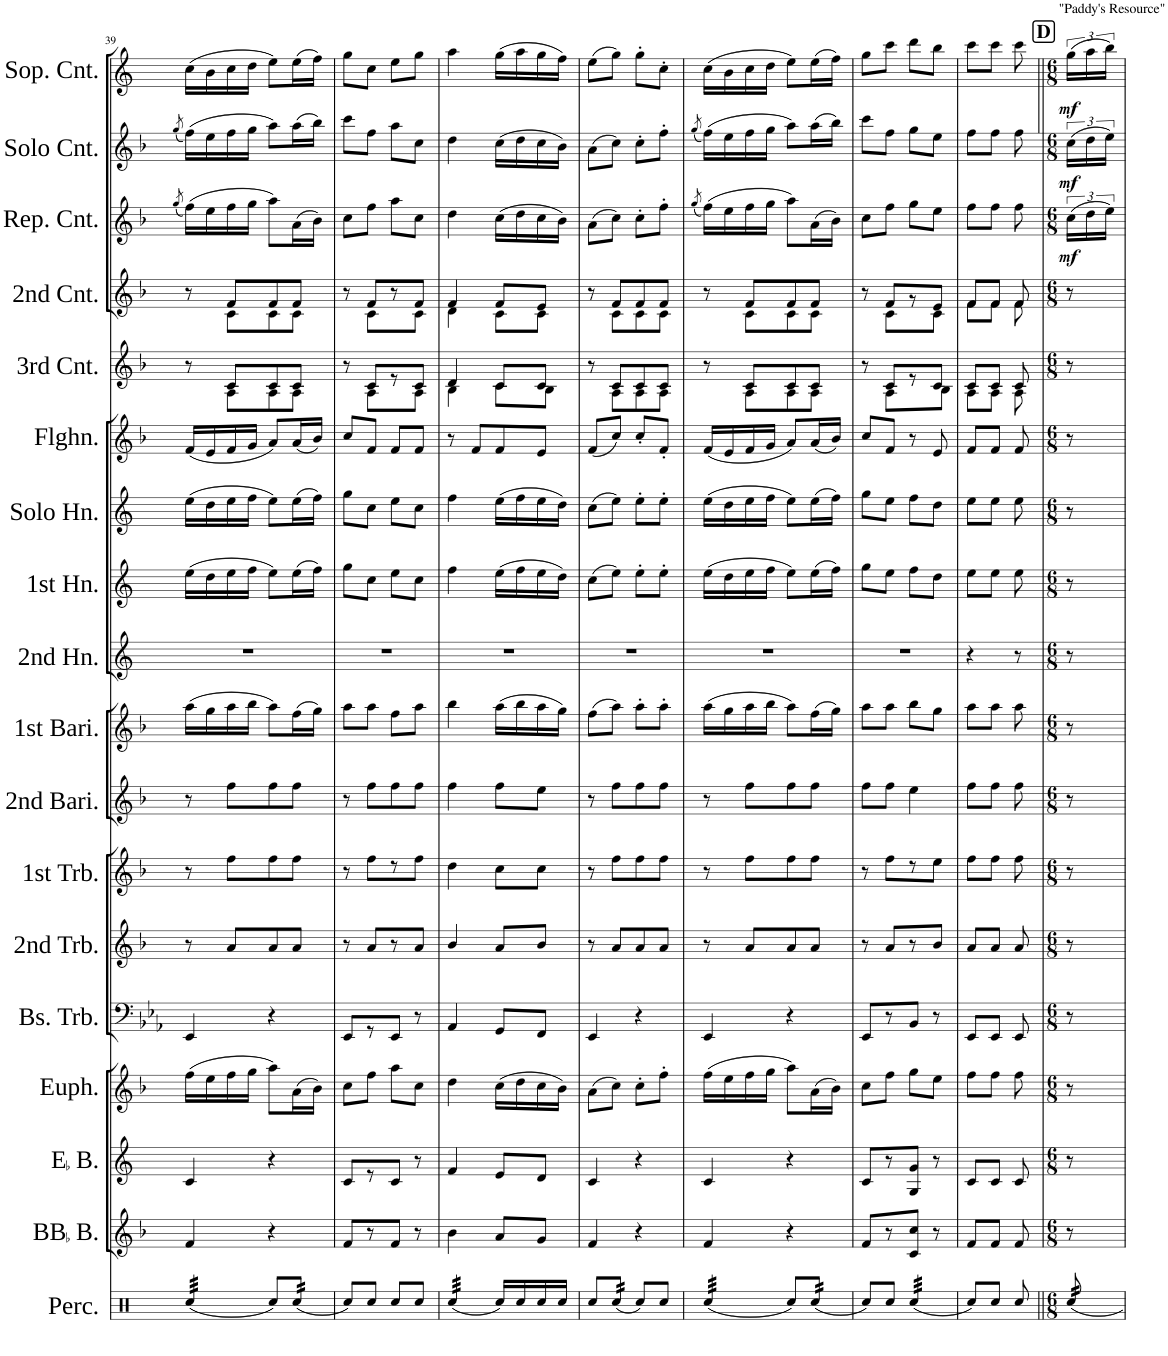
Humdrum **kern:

**kern	**kern	**kern	**kern	**kern	**kern	**kern	**kern	**kern	**kern	**kern	**kern	**kern	**kern	**kern	**kern	**dynam	**kern	**dynam	**kern	**dynam
*part18	*part17	*part16	*part15	*part14	*part13	*part12	*part11	*part10	*part9	*part8	*part7	*part6	*part5	*part4	*part3	*part3	*part2	*part2	*part1	*part1
*staff18	*staff17	*staff16	*staff15	*staff14	*staff13	*staff12	*staff11	*staff10	*staff9	*staff8	*staff7	*staff6	*staff5	*staff4	*staff3	*staff3	*staff2	*staff2	*staff1	*staff1
*I"Percussion (snare drum)	*I"BBaccidentalFlat Bass	*I"EaccidentalFlat Bass	*I"Euphonium	*I"Bass Trombone	*I"2nd Trombone	*I"1st Trombone	*I"2nd Baritone	*I"1st Baritone	*I"2nd Horn	*I"1st Horn	*I"Solo Horn	*I"Flugel Horn	*I"3rd Cornet	*I"2nd Cornet	*I"Repiano Cornet	*	*I"Solo Cornet	*	*I"Soprano Cornet	*
*I'Perc.	*I'BBaccidentalFlat B.	*I'EaccidentalFlat B.	*I'Euph.	*I'Bs. Trb.	*I'2nd Trb.	*I'1st Trb.	*I'2nd Bari.	*I'1st Bari.	*I'2nd Hn.	*I'1st Hn.	*I'Solo Hn.	*I'Flghn.	*I'3rd Cnt.	*I'2nd Cnt.	*I'Rep. Cnt.	*	*I'Solo Cnt.	*	*I'Sop. Cnt.	*
!!LO:PB:g=z
*clefX	*clefG2	*clefG2	*clefG2	*clefF4	*clefG2	*clefG2	*clefG2	*clefG2	*clefG2	*clefG2	*clefG2	*clefG2	*clefG2	*clefG2	*clefG2	*	*clefG2	*	*clefG2	*
*	*Trd15c26	*Trd12c21	*Trd8c14	*	*Trd8c14	*Trd8c14	*Trd8c14	*Trd8c14	*Trd5c9	*Trd5c9	*Trd5c9	*Trd1c2	*Trd1c2	*Trd1c2	*Trd1c2	*	*Trd1c2	*	*Trd-2c-3	*
*k[]	*k[b-]	*k[]	*k[b-]	*k[b-e-a-]	*k[b-]	*k[b-]	*k[b-]	*k[b-]	*k[]	*k[]	*k[]	*k[b-]	*k[b-]	*k[b-]	*k[b-]	*	*k[b-]	*	*k[]	*
*M2/4	*M2/4	*M2/4	*M2/4	*M2/4	*M2/4	*M2/4	*M2/4	*M2/4	*M2/4	*M2/4	*M2/4	*M2/4	*M2/4	*M2/4	*M2/4	*	*M2/4	*	*M2/4	*
=39	=39	=39	=39	=39	=39	=39	=39	=39	=39	=39	=39	=39	=39	=39	=39	=39	=39	=39	=39	=39
.	.	.	.	.	.	.	.	.	.	.	.	.	.	.	(8qgg/	.	(8qgg/	.	.	.
*	*	*	*	*	*	*	*	*	*	*	*	*	*^	*^	*	*	*	*	*	*
*tremolo	*	*	*	*	*	*	*	*	*	*	*	*	*	*	*	*	*	*	*	*	*	*
(32Rcc/LLL	4f/	4c/	(16ff\LL	4EE-/	8r	8r	8r	(16aa\LL	2r	(16ee\LL	(16ee\LL	(16f/LL	8r	8ryy	8r	8ryy	(16ff\LL)	.	(16ff\LL)	.	(16cc\LL	.
(32Rcc/	.	.	.	.	.	.	.	.	.	.	.	.	.	.	.	.	.	.	.	.	.	.
(32Rcc/	.	.	16ee\	.	.	.	.	16gg\	.	16dd\	16dd\	16e/	.	.	.	.	16ee\	.	16ee\	.	16b\	.
(32Rcc/	.	.	.	.	.	.	.	.	.	.	.	.	.	.	.	.	.	.	.	.	.	.
(32Rcc/	.	.	16ff\	.	8a/L	8ff\L	8ff\L	16aa\	.	16ee\	16ee\	16f/	8c/L	8A\L	8f/L	8c\L	16ff\	.	16ff\	.	16cc\	.
(32Rcc/	.	.	.	.	.	.	.	.	.	.	.	.	.	.	.	.	.	.	.	.	.	.
(32Rcc/	.	.	16gg\JJ	.	.	.	.	16bb-\JJ	.	16ff\JJ	16ff\JJ	16g/JJ	.	.	.	.	16gg\JJ	.	16gg\JJ	.	16dd\JJ	.
(32Rcc/JJJ	.	.	.	.	.	.	.	.	.	.	.	.	.	.	.	.	.	.	.	.	.	.
*Xtremolo	*	*	*	*	*	*	*	*	*	*	*	*	*	*	*	*	*	*	*	*	*	*
8Rcc/L)	4r	4r	8aa\L)	4r	8a/	8ff\	8ff\	8aa\L)	.	8ee\L)	8ee\L)	8a/L)	8c/	8A\	8f/	8c\	8aa\L)	.	8aa\L)	.	8ee\L)	.
*tremolo	*	*	*	*	*	*	*	*	*	*	*	*	*	*	*	*	*	*	*	*	*	*
(32Rcc/	.	.	(16a\L	.	8a/J	8ff\J	8ff\J	(16ff\L	.	(16ee\L	(16ee\L	(16a/L	8c/J	8A\J	8f/J	8c\J	(16a\L	.	(16aa\L	.	(16ee\L	.
(32Rcc/	.	.	.	.	.	.	.	.	.	.	.	.	.	.	.	.	.	.	.	.	.	.
(32Rcc/	.	.	16b-\JJ)	.	.	.	.	16gg\JJ)	.	16ff\JJ)	16ff\JJ)	16b-/JJ)	.	.	.	.	16b-\JJ)	.	16bb-\JJ)	.	16ff\JJ)	.
(32Rcc/JJJ	.	.	.	.	.	.	.	.	.	.	.	.	.	.	.	.	.	.	.	.	.	.
*Xtremolo	*	*	*	*	*	*	*	*	*	*	*	*	*	*	*	*	*	*	*	*	*	*
=40	=40	=40	=40	=40	=40	=40	=40	=40	=40	=40	=40	=40	=40	=40	=40	=40	=40	=40	=40	=40	=40	=40
8Rcc/L)	8f/L	8c/L	8cc\L	8EE-/L	8r	8r	8r	8aa\L	2r	8gg\L	8gg\L	8cc/L	8r	8ryy	8r	8ryy	8cc\L	.	8ccc\L	.	8gg\L	.
8Rcc/J	8r	8r	8ff\J	8r	8a/L	8ff\L	8ff\L	8aa\J	.	8cc\J	8cc\J	8f/J	8c/L	8A\L	8f/L	8c\L	8ff\J	.	8ff\J	.	8cc\J	.
8Rcc/L	8f/J	8c/J	8aa\L	8EE-/J	8r	8r	8ff\	8ff\L	.	8ee\L	8ee\L	8f/L	8r	8ryy	8r	8ryy	8aa\L	.	8aa\L	.	8ee\L	.
8Rcc/J	8r	8r	8cc\J	8r	8a/J	8ff\J	8ff\J	8aa\J	.	8cc\J	8cc\J	8f/J	8c/J	8A\J	8f/J	8c\J	8cc\J	.	8cc\J	.	8gg\J	.
=41	=41	=41	=41	=41	=41	=41	=41	=41	=41	=41	=41	=41	=41	=41	=41	=41	=41	=41	=41	=41	=41	=41
*tremolo	*	*	*	*	*	*	*	*	*	*	*	*	*	*	*	*	*	*	*	*	*	*
(32Rcc/LLL	4b-\	4f/	4dd\	4AA-/	4b-/	4dd\	4ff\	4bb-\	2r	4ff\	4ff\	8r	4d/	4B-\	4f/	4d\	4dd\	.	4dd\	.	4aa\	.
(32Rcc/	.	.	.	.	.	.	.	.	.	.	.	.	.	.	.	.	.	.	.	.	.	.
(32Rcc/	.	.	.	.	.	.	.	.	.	.	.	.	.	.	.	.	.	.	.	.	.	.
(32Rcc/	.	.	.	.	.	.	.	.	.	.	.	.	.	.	.	.	.	.	.	.	.	.
(32Rcc/	.	.	.	.	.	.	.	.	.	.	.	8f/L	.	.	.	.	.	.	.	.	.	.
(32Rcc/	.	.	.	.	.	.	.	.	.	.	.	.	.	.	.	.	.	.	.	.	.	.
(32Rcc/	.	.	.	.	.	.	.	.	.	.	.	.	.	.	.	.	.	.	.	.	.	.
(32Rcc/JJJ	.	.	.	.	.	.	.	.	.	.	.	.	.	.	.	.	.	.	.	.	.	.
*Xtremolo	*	*	*	*	*	*	*	*	*	*	*	*	*	*	*	*	*	*	*	*	*	*
16Rcc/LL)	8a/L	8e/L	(16cc\LL	8GG/L	8a/L	8cc\L	8ff\L	(16aa\LL	.	(16ee\LL	(16ee\LL	8f/	8c/L	8c\L	8f/L	8c\L	(16cc\LL	.	(16cc\LL	.	(16gg\LL	.
16Rcc/	.	.	16dd\	.	.	.	.	16bb-\	.	16ff\	16ff\	.	.	.	.	.	16dd\	.	16dd\	.	16aa\	.
16Rcc/	8g/J	8d/J	16cc\	8FF/J	8b-/J	8cc\J	8ee\J	16aa\	.	16ee\	16ee\	8e/J	8c/J	8B-\J	8e/J	8c\J	16cc\	.	16cc\	.	16gg\	.
16Rcc/JJ	.	.	16b-\JJ)	.	.	.	.	16gg\JJ)	.	16dd\JJ)	16dd\JJ)	.	.	.	.	.	16b-\JJ)	.	16b-\JJ)	.	16ff\JJ)	.
=42	=42	=42	=42	=42	=42	=42	=42	=42	=42	=42	=42	=42	=42	=42	=42	=42	=42	=42	=42	=42	=42	=42
8Rcc/L	4f/	4c/	(8a\L	4EE-/	8r	8r	8r	(8ff\L	2r	(8cc\L	(8cc\L	(8f/L	8r	8ryy	8r	8ryy	(8a\L	.	(8a\L	.	(8ee\L	.
*tremolo	*	*	*	*	*	*	*	*	*	*	*	*	*	*	*	*	*	*	*	*	*	*
(32Rcc/	.	.	8cc\J)	.	8a/L	8ff\L	8ff\L	8aa\J)	.	8ee\J)	8ee\J)	8cc/J)	8c/L	8A\L	8f/L	8c\L	8cc\J)	.	8cc\J)	.	8gg\J)	.
(32Rcc/	.	.	.	.	.	.	.	.	.	.	.	.	.	.	.	.	.	.	.	.	.	.
(32Rcc/	.	.	.	.	.	.	.	.	.	.	.	.	.	.	.	.	.	.	.	.	.	.
(32Rcc/JJJ	.	.	.	.	.	.	.	.	.	.	.	.	.	.	.	.	.	.	.	.	.	.
*Xtremolo	*	*	*	*	*	*	*	*	*	*	*	*	*	*	*	*	*	*	*	*	*	*
8Rcc/L)	4r	4r	8cc'\L	4r	8a/	8ff\	8ff\	8aa'\L	.	8ee'\L	8ee'\L	8cc'/L	8c/	8A\	8f/	8c\	8cc'\L	.	8cc'\L	.	8gg'\L	.
8Rcc/J	.	.	8ff'\J	.	8a/J	8ff\J	8ff\J	8aa'\J	.	8ee'\J	8ee'\J	8f'/J	8c/J	8A\J	8f/J	8c\J	8ff'\J	.	8ff'\J	.	8cc'\J	.
=43	=43	=43	=43	=43	=43	=43	=43	=43	=43	=43	=43	=43	=43	=43	=43	=43	=43	=43	=43	=43	=43	=43
.	.	.	.	.	.	.	.	.	.	.	.	.	.	.	.	.	(8qgg/	.	(8qgg/	.	.	.
*tremolo	*	*	*	*	*	*	*	*	*	*	*	*	*	*	*	*	*	*	*	*	*	*
(32Rcc/LLL	4f/	4c/	(16ff\LL	4EE-/	8r	8r	8r	(16aa\LL	2r	(16ee\LL	(16ee\LL	(16f/LL	8r	8ryy	8r	8ryy	(16ff\LL)	.	(16ff\LL)	.	(16cc\LL	.
(32Rcc/	.	.	.	.	.	.	.	.	.	.	.	.	.	.	.	.	.	.	.	.	.	.
(32Rcc/	.	.	16ee\	.	.	.	.	16gg\	.	16dd\	16dd\	16e/	.	.	.	.	16ee\	.	16ee\	.	16b\	.
(32Rcc/	.	.	.	.	.	.	.	.	.	.	.	.	.	.	.	.	.	.	.	.	.	.
(32Rcc/	.	.	16ff\	.	8a/L	8ff\L	8ff\L	16aa\	.	16ee\	16ee\	16f/	8c/L	8A\L	8f/L	8c\L	16ff\	.	16ff\	.	16cc\	.
(32Rcc/	.	.	.	.	.	.	.	.	.	.	.	.	.	.	.	.	.	.	.	.	.	.
(32Rcc/	.	.	16gg\JJ	.	.	.	.	16bb-\JJ	.	16ff\JJ	16ff\JJ	16g/JJ	.	.	.	.	16gg\JJ	.	16gg\JJ	.	16dd\JJ	.
(32Rcc/JJJ	.	.	.	.	.	.	.	.	.	.	.	.	.	.	.	.	.	.	.	.	.	.
*Xtremolo	*	*	*	*	*	*	*	*	*	*	*	*	*	*	*	*	*	*	*	*	*	*
8Rcc/L)	4r	4r	8aa\L)	4r	8a/	8ff\	8ff\	8aa\L)	.	8ee\L)	8ee\L)	8a/L)	8c/	8A\	8f/	8c\	8aa\L)	.	8aa\L)	.	8ee\L)	.
*tremolo	*	*	*	*	*	*	*	*	*	*	*	*	*	*	*	*	*	*	*	*	*	*
(32Rcc/	.	.	(16a\L	.	8a/J	8ff\J	8ff\J	(16ff\L	.	(16ee\L	(16ee\L	(16a/L	8c/J	8A\J	8f/J	8c\J	(16a\L	.	(16aa\L	.	(16ee\L	.
(32Rcc/	.	.	.	.	.	.	.	.	.	.	.	.	.	.	.	.	.	.	.	.	.	.
(32Rcc/	.	.	16b-\JJ)	.	.	.	.	16gg\JJ)	.	16ff\JJ)	16ff\JJ)	16b-/JJ)	.	.	.	.	16b-\JJ)	.	16bb-\JJ)	.	16ff\JJ)	.
(32Rcc/JJJ	.	.	.	.	.	.	.	.	.	.	.	.	.	.	.	.	.	.	.	.	.	.
*Xtremolo	*	*	*	*	*	*	*	*	*	*	*	*	*	*	*	*	*	*	*	*	*	*
=44	=44	=44	=44	=44	=44	=44	=44	=44	=44	=44	=44	=44	=44	=44	=44	=44	=44	=44	=44	=44	=44	=44
*	*^	*^	*	*	*	*	*	*	*	*	*	*	*	*	*	*	*	*	*	*	*	*
8Rcc/L)	8f/L	8ryy	8c/L	8ryy	8cc\L	8EE-/L	8r	8r	8ff\L	8aa\L	2r	8gg\L	8gg\L	8cc/L	8r	8ryy	8r	8ryy	8cc\L	.	8ccc\L	.	8gg\L	.
8Rcc/J	8r	8ryy	8r	8ryy	8ff\J	8r	8a/L	8ff\L	8ff\J	8aa\J	.	8ee\J	8ee\J	8f/J	8c/L	8A\L	8f/L	8c\L	8ff\J	.	8ff\J	.	8ccc\J	.
*tremolo	*	*	*	*	*	*	*	*	*	*	*	*	*	*	*	*	*	*	*	*	*	*	*	*
(32Rcc/LLL	8cc/J	8c/	8g/J	8G/	8gg\L	8BB-/J	8r	8r	4ee\	8bb-\L	.	8ff\L	8ff\L	8r	8r	8ryy	8r	8ryy	8gg\L	.	8gg\L	.	8ddd\L	.
(32Rcc/	.	.	.	.	.	.	.	.	.	.	.	.	.	.	.	.	.	.	.	.	.	.	.	.
(32Rcc/	.	.	.	.	.	.	.	.	.	.	.	.	.	.	.	.	.	.	.	.	.	.	.	.
(32Rcc/	.	.	.	.	.	.	.	.	.	.	.	.	.	.	.	.	.	.	.	.	.	.	.	.
(32Rcc/	8r	8ryy	8r	8ryy	8ee\J	8r	8b-/J	8ee\J	.	8gg\J	.	8dd\J	8dd\J	8e/	8c/J	8B-\J	8e/J	8c\J	8ee\J	.	8ee\J	.	8bb\J	.
(32Rcc/	.	.	.	.	.	.	.	.	.	.	.	.	.	.	.	.	.	.	.	.	.	.	.	.
(32Rcc/	.	.	.	.	.	.	.	.	.	.	.	.	.	.	.	.	.	.	.	.	.	.	.	.
(32Rcc/JJJ	.	.	.	.	.	.	.	.	.	.	.	.	.	.	.	.	.	.	.	.	.	.	.	.
*Xtremolo	*	*	*	*	*	*	*	*	*	*	*	*	*	*	*	*	*	*	*	*	*	*	*	*
*	*v	*v	*	*	*	*	*	*	*	*	*	*	*	*	*	*	*	*	*	*	*	*	*	*
*	*	*v	*v	*	*	*	*	*	*	*	*	*	*	*	*	*	*	*	*	*	*	*	*
=45	=45	=45	=45	=45	=45	=45	=45	=45	=45	=45	=45	=45	=45	=45	=45	=45	=45	=45	=45	=45	=45	=45
8Rcc/L)	8f/L	8c/L	8ff\L	8EE-/L	8a/L	8ff\L	8ff\L	8aa\L	4r	8ee\L	8ee\L	8f/L	8c/L	8A\L	8f/L	8f\L	8ff\L	.	8ff\L	.	8ccc\L	.
8Rcc/J	8f/J	8c/J	8ff\J	8EE-/J	8a/J	8ff\J	8ff\J	8aa\J	.	8ee\J	8ee\J	8f/J	8c/J	8A\J	8f/J	8f\J	8ff\J	.	8ff\J	.	8ccc\J	.
8Rcc/	8f/	8c/	8ff\	8EE-/	8a/	8ff\	8ff\	8aa\	8r	8ee\	8ee\	8f/	8c/	8A\	8f/	8f\	8ff\	.	8ff\	.	8ccc\	.
*	*	*	*	*	*	*	*	*	*	*	*	*	*v	*v	*	*	*	*	*	*	*	*
*	*	*	*	*	*	*	*	*	*	*	*	*	*	*v	*v	*	*	*	*	*	*
!!LO:REH:place=s1:a:B:cj:fs=14:t=D
=46||	=46||	=46||	=46||	=46||	=46||	=46||	=46||	=46||	=46||	=46||	=46||	=46||	=46||	=46||	=46||	=46||	=46||	=46||	=46||	=46||
*M6/8	*M6/8	*M6/8	*M6/8	*M6/8	*M6/8	*M6/8	*M6/8	*M6/8	*M6/8	*M6/8	*M6/8	*M6/8	*M6/8	*M6/8	*M6/8	*	*M6/8	*	*M6/8	*
*	*	*	*	*	*	*	*	*	*	*	*	*	*^	*^	*	*	*	*	*	*
!	!	!	!	!	!	!	!	!	!	!	!	!	!	!	!	!	!	!	!	!	!LO:TX:a:t="Paddy's Resource"	!
!	!	!	!	!	!	!	!	!	!	!	!	!	!	!	!	!	!	!LO:DY:b	!	!LO:DY:b	!	!LO:DY:b
*	*	*	*	*	*	*	*	*	*	*	*	*	*v	*v	*	*	*	*	*	*	*	*
*	*	*	*	*	*	*	*	*	*	*	*	*	*	*v	*v	*	*	*	*	*	*
*tremolo	*	*	*	*	*	*	*	*	*	*	*	*	*	*	*	*	*	*	*	*
32Rcc/	8r	8r	8r	8r	8r	8r	8r	8r	8r	8r	8r	8r	8r	8r	(24cc\LL	mf	(24cc\LL	mf	(24gg\LL	mf
32Rcc/	.	.	.	.	.	.	.	.	.	.	.	.	.	.	.	.	.	.	.	.
.	.	.	.	.	.	.	.	.	.	.	.	.	.	.	24dd\	.	24dd\	.	24aa\	.
32Rcc/	.	.	.	.	.	.	.	.	.	.	.	.	.	.	.	.	.	.	.	.
.	.	.	.	.	.	.	.	.	.	.	.	.	.	.	24ee\JJ)	.	24ee\JJ)	.	24bb\JJ)	.
32Rcc/	.	.	.	.	.	.	.	.	.	.	.	.	.	.	.	.	.	.	.	.
*Xtremolo	*	*	*	*	*	*	*	*	*	*	*	*	*	*	*	*	*	*	*	*
=	=	=	=	=	=	=	=	=	=	=	=	=	=	=	=	=	=	=	=	=
*-	*-	*-	*-	*-	*-	*-	*-	*-	*-	*-	*-	*-	*-	*-	*-	*-	*-	*-	*-	*-
